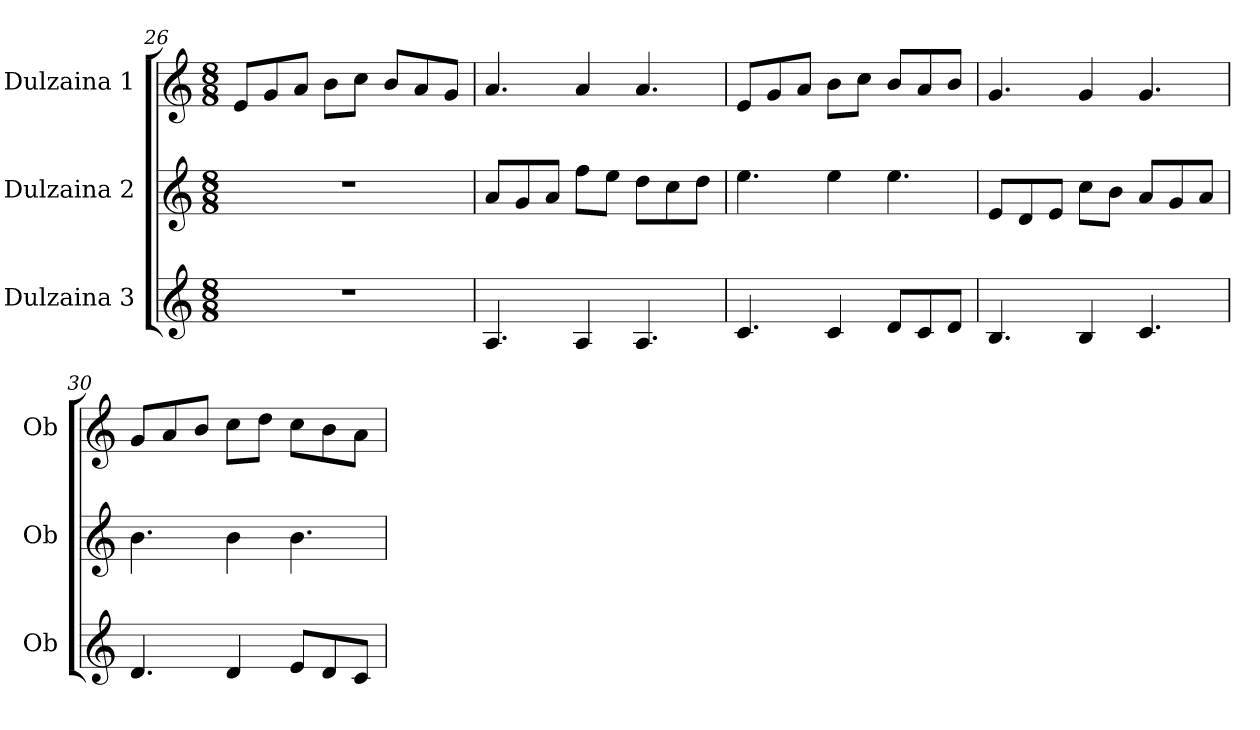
**kern	**kern	**kern
*part3	*part2	*part1
*staff3	*staff2	*staff1
*I"Dulzaina 3	*I"Dulzaina 2	*I"Dulzaina 1
*I'Ob	*I'Ob	*I'Ob
!!LO:LB:g=z
*clefG2	*clefG2	*clefG2
*k[]	*k[]	*k[]
*M8/8	*M8/8	*M8/8
=26	=26	=26
1r	1r	8e/L
.	.	8g/
.	.	8a/J
.	.	8b\L
.	.	8cc\J
.	.	8b/L
.	.	8a/
.	.	8g/J
=27	=27	=27
4.A/	8a/L	4.a/
.	8g/	.
.	8a/J	.
4A/	8ff\L	4a/
.	8ee\J	.
4.A/	8dd\L	4.a/
.	8cc\	.
.	8dd\J	.
=28	=28	=28
4.c/	4.ee\	8e/L
.	.	8g/
.	.	8a/J
4c/	4ee\	8b\L
.	.	8cc\J
8d/L	4.ee\	8b/L
8c/	.	8a/
8d/J	.	8b/J
=29	=29	=29
4.B/	8e/L	4.g/
.	8d/	.
.	8e/J	.
4B/	8cc\L	4g/
.	8b\J	.
4.c/	8a/L	4.g/
.	8g/	.
.	8a/J	.
=30	=30	=30
4.d/	4.b\	8g/L
.	.	8a/
.	.	8b/J
4d/	4b\	8cc\L
.	.	8dd\J
8e/L	4.b\	8cc\L
8d/	.	8b\
8c/J	.	8a\J
=	=	=
*-	*-	*-
